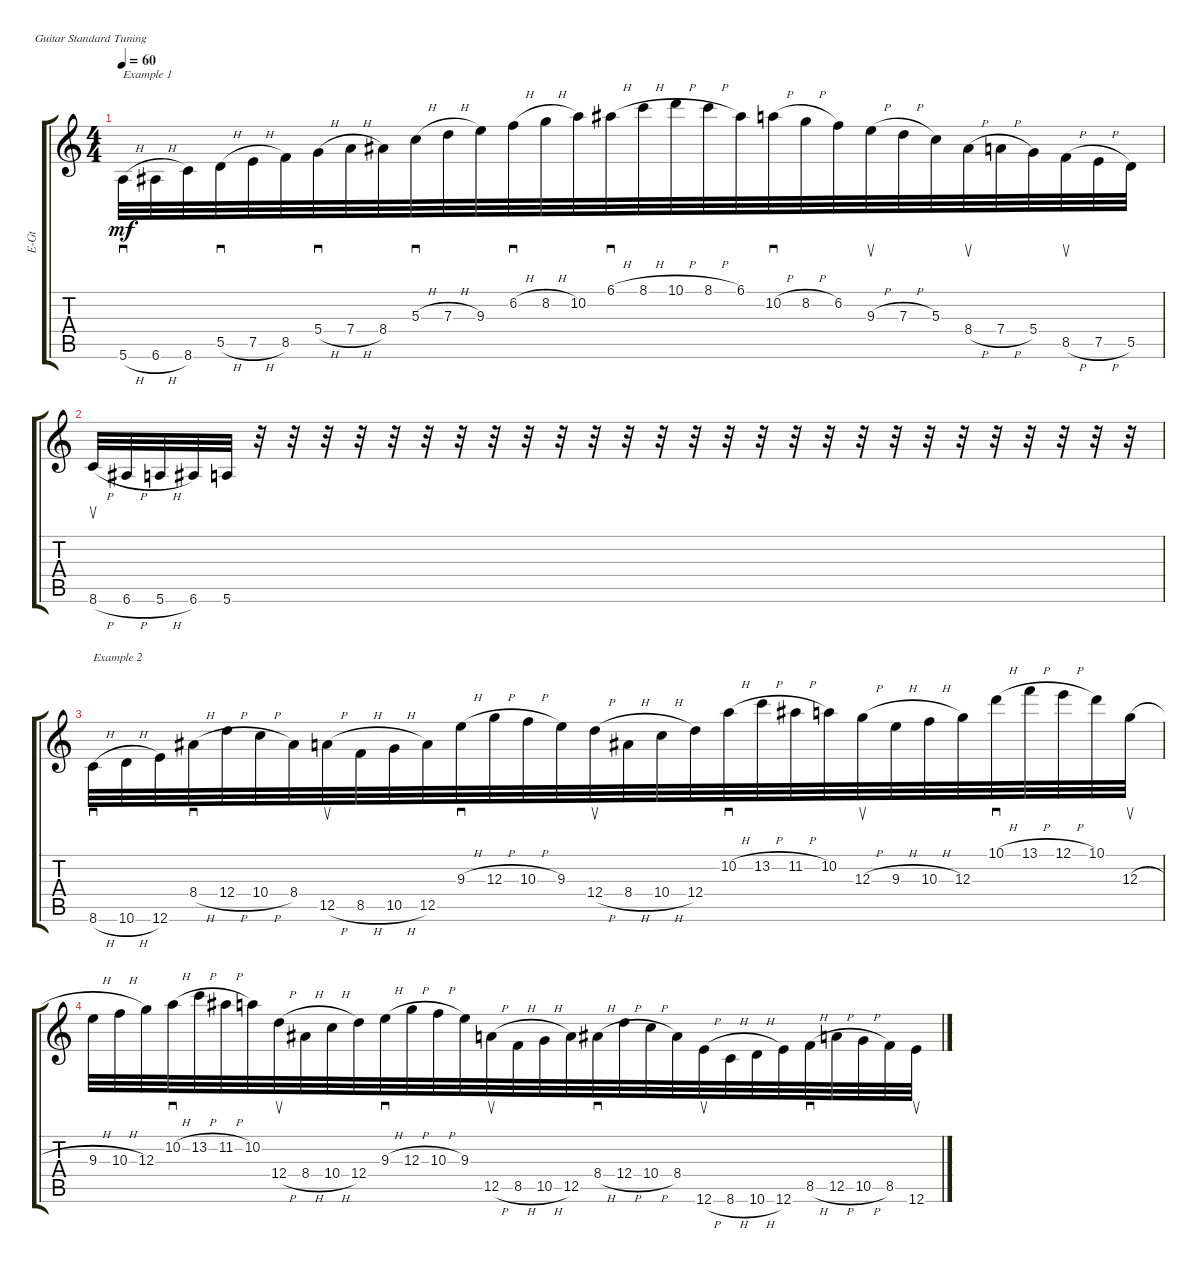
\defaultSystemsLayout 4
\bracketExtendMode groupsimilarinstruments
\otherSystemsTrackNameOrientation horizontal
\track ("Electric Guitar" "E-Gt") {instrument overdrivenguitar}
\staff {score tabs}
\tuning (E4 B3 G3 D3 A2 E2)
\ts (4 4)
\beaming (8 8)
\tempo 60
\clef g2
\ks aminor
5.6{h}.32{sd txt "Example 1" dy mf instrument overdrivenguitar beam Down} 6.6{h acc #}.32{beam Down} 8.6.32{beam Down} 5.5{h}.32{sd beam Down} 7.5{h}.32{beam Down} 8.5.32{beam Down} 5.4{h}.32{sd beam Down} 7.4{h}.32{beam Down} 8.4{acc #}.32{beam Down} 5.3{h}.32{sd beam Down} 7.3{h}.32{beam Down} 9.3.32{beam Down} 6.2{h}.32{sd beam Down} 8.2{h}.32{beam Down} 10.2.32{beam Down} 6.1{h acc #}.32{sd beam Down} 8.1{h}.32{beam Down} 10.1{h}.32{beam Down} 8.1{h}.32{beam Down} 6.1{acc #}.32{beam Down} 10.2{h}.32{sd beam Down} 8.2{h}.32{beam Down} 6.2.32{beam Down} 9.3{h}.32{su beam Down} 7.3{h}.32{beam Down} 5.3.32{beam Down} 8.4{h acc #}.32{su beam Down} 7.4{h}.32{beam Down} 5.4.32{beam Down} 8.5{h}.32{su beam Down} 7.5{h}.32{beam Down} 5.5.32{beam Down} |
8.6{h}.32{su beam Up} 6.6{h acc #}.32{beam Up} 5.6{h}.32{beam Up} 6.6{acc #}.32{beam Up} 5.6.32{beam Up} r.32{beam Down} r.32{beam Down} r.32{beam Down} r.32{beam Down} r.32{beam Down} r.32{beam Down} r.32{beam Down} r.32{beam Down} r.32{beam Down} r.32{beam Down} r.32{beam Down} r.32{beam Down} r.32{beam Down} r.32{beam Down} r.32{beam Down} r.32{beam Down} r.32{beam Down} r.32{beam Down} r.32{beam Down} r.32{beam Down} r.32{beam Down} r.32{beam Down} r.32{beam Down} r.32{beam Down} r.32{beam Down} r.32{beam Down} r.32{beam Down} |
8.6{h}.32{sd txt "Example 2" beam Down} 10.6{h}.32{beam Down} 12.6.32{beam Down} 8.4{h acc #}.32{sd beam Down} 12.4{h}.32{beam Down} 10.4{h}.32{beam Down} 8.4{acc #}.32{beam Down} 12.5{h}.32{su beam Down} 8.5{h}.32{beam Down} 10.5{h}.32{beam Down} 12.5.32{beam Down} 9.3{h}.32{sd beam Down} 12.3{h}.32{beam Down} 10.3{h}.32{beam Down} 9.3.32{beam Down} 12.4{h}.32{su beam Down} 8.4{h acc #}.32{beam Down} 10.4{h}.32{beam Down} 12.4.32{beam Down} 10.2{h}.32{sd beam Down} 13.2{h}.32{beam Down} 11.2{h acc #}.32{beam Down} 10.2.32{beam Down} 12.3{h}.32{su beam Down} 9.3{h}.32{beam Down} 10.3{h}.32{beam Down} 12.3.32{beam Down} 10.1{h}.32{sd beam Down} 13.1{h}.32{beam Down} 12.1{h}.32{beam Down} 10.1.32{beam Down} 12.3{h}.32{su beam Down} |
9.3{h}.32{beam Down} 10.3{h}.32{beam Down} 12.3.32{beam Down} 10.2{h}.32{sd beam Down} 13.2{h}.32{beam Down} 11.2{h acc #}.32{beam Down} 10.2.32{beam Down} 12.4{h}.32{su beam Down} 8.4{h acc #}.32{beam Down} 10.4{h}.32{beam Down} 12.4.32{beam Down} 9.3{h}.32{sd beam Down} 12.3{h}.32{beam Down} 10.3{h}.32{beam Down} 9.3.32{beam Down} 12.5{h}.32{su beam Down} 8.5{h}.32{beam Down} 10.5{h}.32{beam Down} 12.5.32{beam Down} 8.4{h acc #}.32{sd beam Down} 12.4{h}.32{beam Down} 10.4{h}.32{beam Down} 8.4{acc #}.32{beam Down} 12.6{h}.32{su beam Down} 8.6{h}.32{beam Down} 10.6{h}.32{beam Down} 12.6.32{beam Down} 8.5{h}.32{sd beam Down} 12.5{h}.32{beam Down} 10.5{h}.32{beam Down} 8.5.32{beam Down} 12.6{h}.32{su beam Down}
